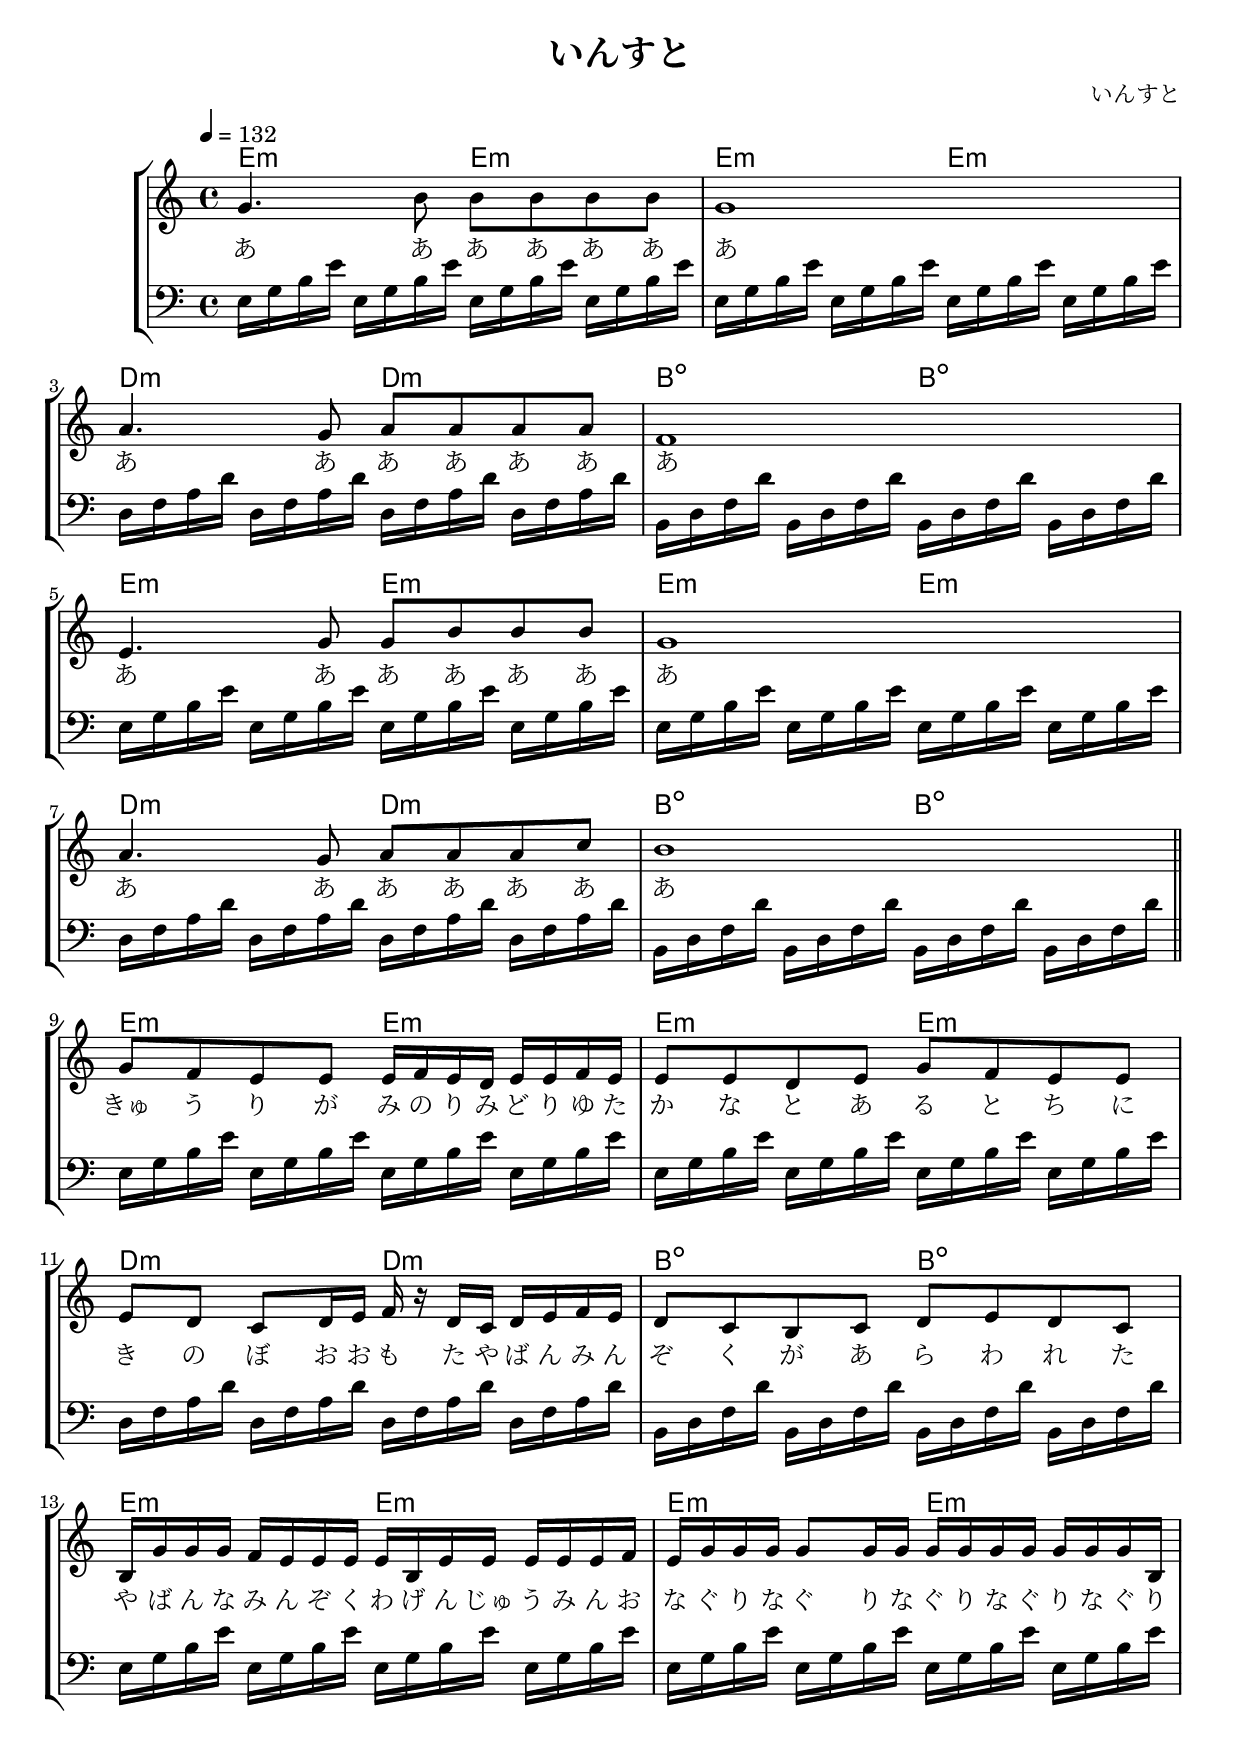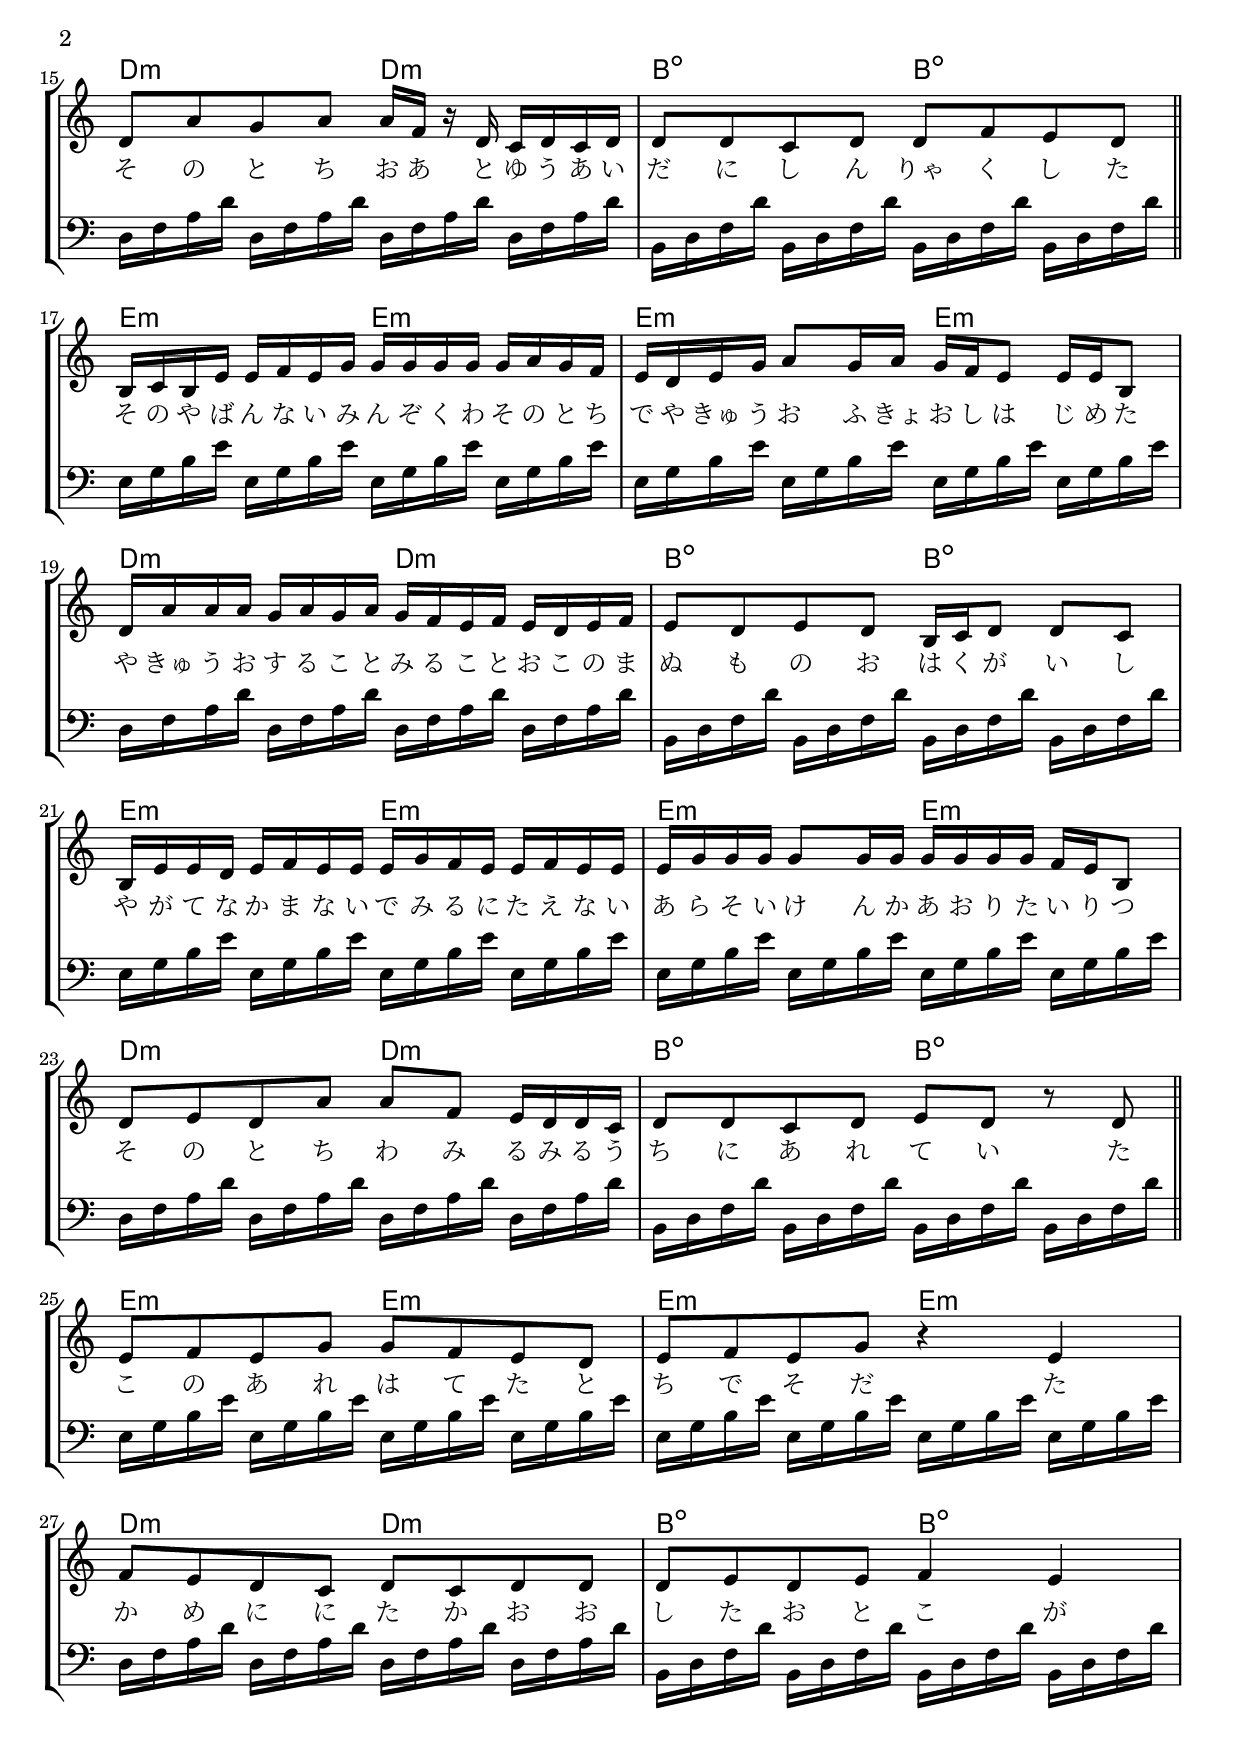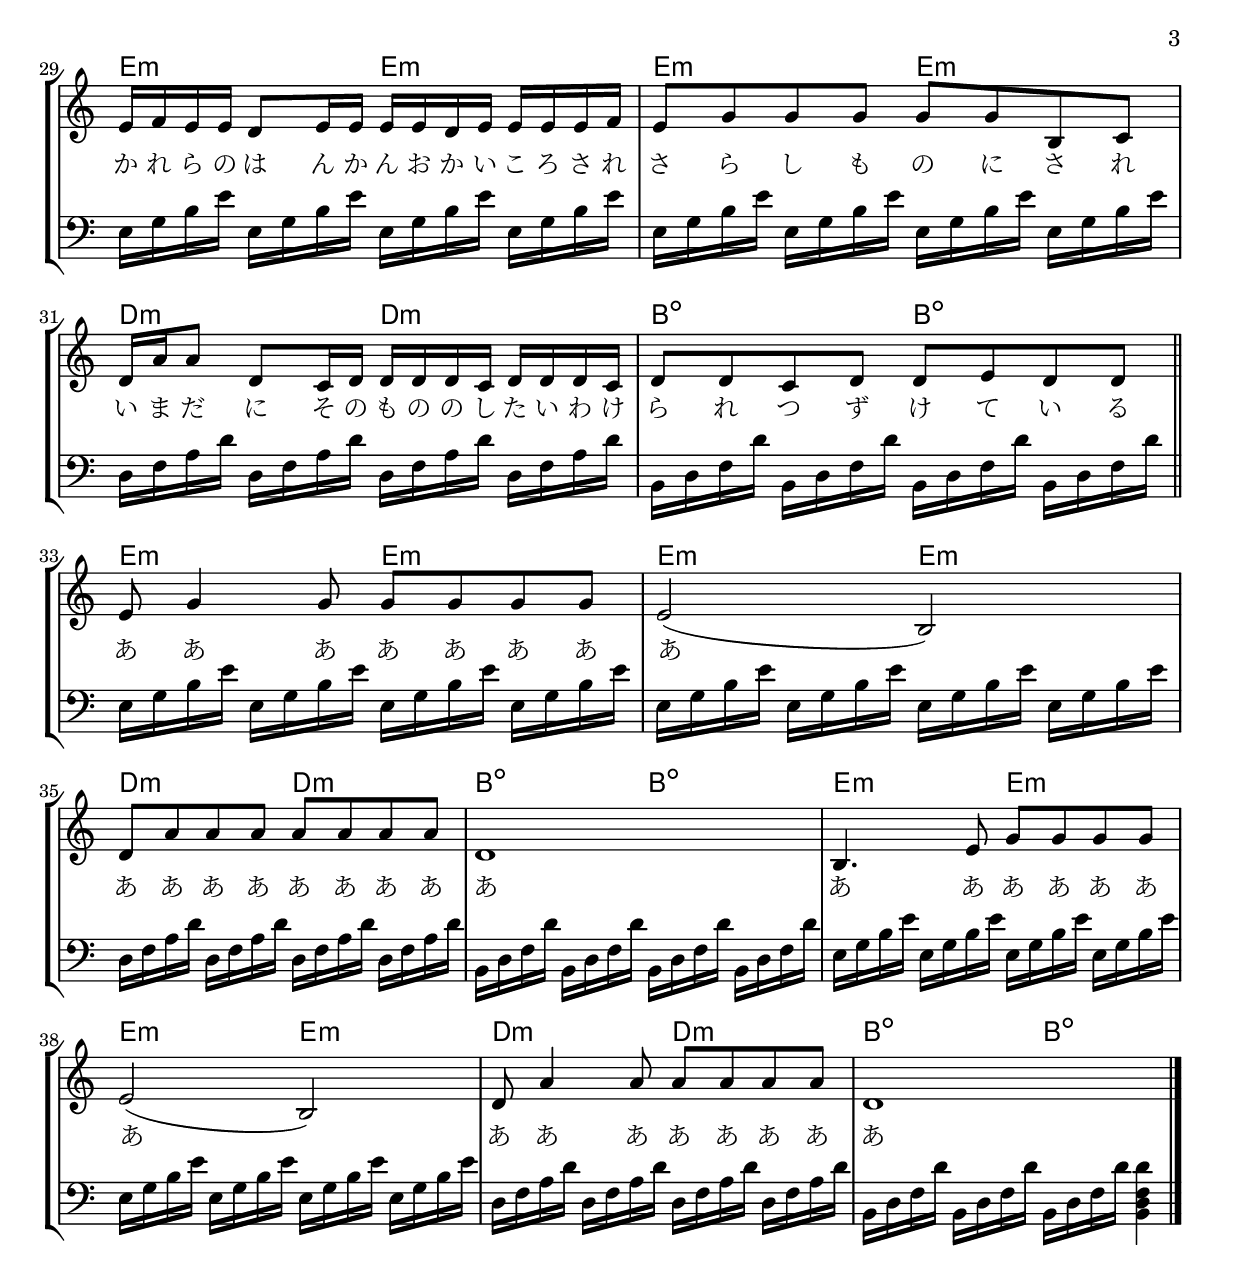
\version "2.12.1"

\header {
	title = \markup {いんすと}
	composer = \markup \center-column {いんすと}
}

harmony = \chordmode {
	e2:m e:m e:m e:m d:m d:m b:dim b:dim e:m e:m e:m e:m d:m d:m b:dim b:dim 

	e:m e:m e:m e:m d:m d:m b:dim b:dim e:m e:m e:m e:m d:m d:m b:dim b:dim 

	e:m e:m e:m e:m d:m d:m b:dim b:dim e:m e:m e:m e:m d:m d:m b:dim b:dim 

	e:m e:m e:m e:m d:m d:m b:dim b:dim e:m e:m e:m e:m d:m d:m b:dim b:dim 

	e:m e:m e:m e:m d:m d:m b:dim b:dim e:m e:m e:m e:m d:m d:m b:dim b:dim 
}

melody = {
	\set Staff.midiInstrument = #"Electric Grand"
		\key c \major
	\tempo 4 = 132
 g'4.  b'8  b'8  b'8  b'8  b'8 
	g'1 
	a'4.  g'8  a'8  a'8  a'8  a'8 
	f'1 
	e'4.  g'8  g'8  b'8  b'8  b'8 
	g'1 
	a'4.  g'8  a'8  a'8  a'8  c''8 
	b'1
	\set Staff.midiInstrument = #"fss0.42"
	 g'8  f'8  e'8  e'8  e'16  f'16  e'16  d'16  e'16  e'16  f'16  e'16 
	e'8  e'8  d'8  e'8  g'8  f'8  e'8  e'8 
	e'8  d'8  c'8  d'16  e'16  f'16  r16  d'16  c'16  d'16  e'16  f'16  e'16 
	d'8  c'8  b8  c'8  d'8  e'8  d'8  c'8 
	b16  g'16  g'16  g'16  f'16  e'16  e'16  e'16  e'16  b16  e'16  e'16  e'16  e'16  e'16  f'16 
	e'16  g'16  g'16  g'16  g'8  g'16  g'16  g'16  g'16  g'16  g'16  g'16  g'16  g'16  b16 
	d'8  a'8  g'8  a'8  a'16  f'16  r16  d'16  c'16  d'16  c'16  d'16 
	d'8  d'8  c'8  d'8  d'8  f'8  e'8  d'8
	\set Staff.midiInstrument = #"mmi0.48"
	 b16  c'16  b16  e'16  e'16  f'16  e'16  g'16  g'16  g'16  g'16  g'16  g'16  a'16  g'16  f'16 
	e'16  d'16  e'16  g'16  a'8  g'16  a'16  g'16  f'16  e'8  e'16  e'16  b8 
	d'16  a'16  a'16  a'16  g'16  a'16  g'16  a'16  g'16  f'16  e'16  f'16  e'16  d'16  e'16  f'16 
	e'8  d'8  e'8  d'8  b16  c'16  d'8  d'8  c'8 
	b16  e'16  e'16  d'16  e'16  f'16  e'16  e'16  e'16  g'16  f'16  e'16  e'16  f'16  e'16  e'16 
	e'16  g'16  g'16  g'16  g'8  g'16  g'16  g'16  g'16  g'16  g'16  f'16  e'16  b8 
	d'8  e'8  d'8  a'8  a'8  f'8  e'16  d'16  d'16  c'16 
	d'8  d'8  c'8  d'8  e'8  d'8  r8  d'8
	\set Staff.midiInstrument = #"fss0.42"
	 e'8  f'8  e'8  g'8  g'8  f'8  e'8  d'8 
	e'8  f'8  e'8  g'8  r4  e'4 
	f'8  e'8  d'8  c'8  d'8  c'8  d'8  d'8 
	d'8  e'8  d'8  e'8  f'4  e'4 
	e'16  f'16  e'16  e'16  d'8  e'16  e'16  e'16  e'16  d'16  e'16  e'16  e'16  e'16  f'16 
	e'8  g'8  g'8  g'8  g'8  g'8  b8  c'8 
	d'16  a'16  a'8  d'8  c'16  d'16  d'16  d'16  d'16  c'16  d'16  d'16  d'16  c'16 
	d'8  d'8  c'8  d'8  d'8  e'8  d'8  d'8
	\set Staff.midiInstrument = #"Electric Grand"
	 e'8  g'4  g'8  g'8  g'8  g'8  g'8 
	e'2  (b2) 
	d'8  a'8  a'8  a'8  a'8  a'8  a'8  a'8 
	d'1 
	b4.  e'8  g'8  g'8  g'8  g'8 
	e'2  (b2) 
	d'8  a'4  a'8  a'8  a'8  a'8  a'8 
	d'1
	\bar "|."
}

words = \lyricmode {
	あ  あ  あ  あ  あ  あ  あ  あ  あ  あ  あ  あ  あ  あ  あ  あ  あ  あ  あ  あ  あ  あ  あ  あ  あ  あ  あ  あ  
	きゅ  う  り  が  み  の  り  み  ど  り  ゆ  た  か  な  と  あ  る  と  ち  に  き  の  ぼ  お  お  も  た  や  ば  ん  み  ん  ぞ  く  が  あ  ら  わ  れ  た  や  ば  ん  な  み  ん  ぞ  く  わ  げ  ん  じゅ  う  み  ん  お  な  ぐ  り  な  ぐ  り  な  ぐ  り  な  ぐ  り  な  ぐ  り  そ  の  と  ち  お  あ  と  ゆ  う  あ  い  だ  に  し  ん  りゃ  く  し  た  
	そ  の  や  ば  ん  な  い  み  ん  ぞ  く  わ  そ  の  と  ち  で  や  きゅ  う  お  ふ  きょ  お  し  は  じ  め  た  や  きゅ  う  お  す  る  こ  と  み  る  こ  と  お  こ  の  ま  ぬ  も  の  お  は  く  が  い  し  や  が  て  な  か  ま  な  い  で  み  る  に  た  え  な  い  あ  ら  そ  い  け  ん  か  あ  お  り  た  い  り  つ  そ  の  と  ち  わ  み  る  み  る  う  ち  に  あ  れ  て  い  た  
	こ  の  あ  れ  は  て  た  と  ち  で  そ  だ  た  か  め  に  に  た  か  お  お  し  た  お  と  こ  が  か  れ  ら  の  は  ん  か  ん  お  か  い  こ  ろ  さ  れ  さ  ら  し  も  の  に  さ  れ  い  ま  だ  に  そ  の  も  の  の  し  た  い  わ  け  ら  れ  つ  ず  け  て  い  る  
	あ  あ  あ  あ  あ  あ  あ  あ  あ  あ  あ  あ  あ  あ  あ  あ  あ  あ  あ  あ  あ  あ  あ  あ  あ  あ  あ  あ  あ  あ  あ  あ  
}

tempochange = {
	\tempo 4 = 132
	r1 | r1 | r1 | r1 | r1 | r1 | r1 | r1 \bar "||"
	\tempo 4 = 132
	r1 | r1 | r1 | r1 | r1 | r1 | r1 | r1 \bar "||"
	\tempo 4 = 132
	r1 | r1 | r1 | r1 | r1 | r1 | r1 | r1 \bar "||"
	\tempo 4 = 132
	r1 | r1 | r1 | r1 | r1 | r1 | r1 | r1 \bar "||"
	\tempo 4 = 132
	r1 | r1 | r1 | r1 | r1 | r1 | r1 | r1 \bar "|."
}

mainacc = {
	\clef bass
	\set Staff.midiInstrument = #"Electric Guitar (muted)"
	\key c \major
	\tempo 4 = 132
	e16 g b e' e g b e'
	e16 g b e' e g b e'
	e16 g b e' e g b e'
	e16 g b e' e g b e'
	d16 f a d' d f a d'
	d16 f a d' d f a d'
	b,16 d f d' b, d f d'
	b,16 d f d' b, d f d'
	e16 g b e' e g b e'
	e16 g b e' e g b e'
	e16 g b e' e g b e'
	e16 g b e' e g b e'
	d16 f a d' d f a d'
	d16 f a d' d f a d'
	b,16 d f d' b, d f d'
	b,16 d f d' b, d f d'
	\bar "||"

	\set Staff.midiInstrument = #"Electric Guitar (muted)"
	e16 g b e' e g b e'
	e16 g b e' e g b e'
	e16 g b e' e g b e'
	e16 g b e' e g b e'
	d16 f a d' d f a d'
	d16 f a d' d f a d'
	b,16 d f d' b, d f d'
	b,16 d f d' b, d f d'
	e16 g b e' e g b e'
	e16 g b e' e g b e'
	e16 g b e' e g b e'
	e16 g b e' e g b e'
	d16 f a d' d f a d'
	d16 f a d' d f a d'
	b,16 d f d' b, d f d'
	b,16 d f d' b, d f d'
	\bar "||"

	\set Staff.midiInstrument = #"Electric Guitar (muted)"
	e16 g b e' e g b e'
	e16 g b e' e g b e'
	e16 g b e' e g b e'
	e16 g b e' e g b e'
	d16 f a d' d f a d'
	d16 f a d' d f a d'
	b,16 d f d' b, d f d'
	b,16 d f d' b, d f d'
	e16 g b e' e g b e'
	e16 g b e' e g b e'
	e16 g b e' e g b e'
	e16 g b e' e g b e'
	d16 f a d' d f a d'
	d16 f a d' d f a d'
	b,16 d f d' b, d f d'
	b,16 d f d' b, d f d'
	\bar "||"

	\set Staff.midiInstrument = #"Electric Guitar (muted)"
	e16 g b e' e g b e'
	e16 g b e' e g b e'
	e16 g b e' e g b e'
	e16 g b e' e g b e'
	d16 f a d' d f a d'
	d16 f a d' d f a d'
	b,16 d f d' b, d f d'
	b,16 d f d' b, d f d'
	e16 g b e' e g b e'
	e16 g b e' e g b e'
	e16 g b e' e g b e'
	e16 g b e' e g b e'
	d16 f a d' d f a d'
	d16 f a d' d f a d'
	b,16 d f d' b, d f d'
	b,16 d f d' b, d f d'
	\bar "||"

	\set Staff.midiInstrument = #"Electric Guitar (muted)"
	e16 g b e' e g b e'
	e16 g b e' e g b e'
	e16 g b e' e g b e'
	e16 g b e' e g b e'
	d16 f a d' d f a d'
	d16 f a d' d f a d'
	b,16 d f d' b, d f d'
	b,16 d f d' b, d f d'
	e16 g b e' e g b e'
	e16 g b e' e g b e'
	e16 g b e' e g b e'
	e16 g b e' e g b e'
	d16 f a d' d f a d'
	d16 f a d' d f a d'
	b,16 d f d' b, d f d'
	b,16 d f d' <b, d f d'>4
	\bar "|."
}

subacc = {
	\clef bass
	\set Staff.midiInstrument = #"Acoustic grand"
	\key c \major
	\tempo 4 = 132
	r2
	r2
	r2
	r2
	r2
	r2
	r2
	r2
	r2
	r2
	r2
	r2
	r2
	r2
	r2
	r2
	\bar "||"

	\set Staff.midiInstrument = #"Acoustic grand"
	r2
	r2
	r2
	r2
	r2
	r2
	r2
	r2
	r2
	r2
	r2
	r2
	r2
	r2
	r2
	r2
	\bar "||"

	\set Staff.midiInstrument = #"Acoustic grand"
	r2
	r2
	r2
	r2
	r2
	r2
	r2
	r2
	r2
	r2
	r2
	r2
	r2
	r2
	r2
	r2
	\bar "||"

	\set Staff.midiInstrument = #"Acoustic grand"
	r2
	r2
	r2
	r2
	r2
	r2
	r2
	r2
	r2
	r2
	r2
	r2
	r2
	r2
	r2
	r2
	\bar "||"

	\set Staff.midiInstrument = #"Acoustic grand"
	r2
	r2
	r2
	r2
	r2
	r2
	r2
	r2
	r2
	r2
	r2
	r2
	r2
	r2
	r2
	r2
	\bar "|."
}

percA = {
	\drummode {
	r1 |r1 |r1 |r1 |r1 |r1 |r1 |r1 \bar "||"
	r1 |r1 |r1 |r1 |r1 |r1 |r1 |r1 \bar "||"
	r1 |r1 |r1 |r1 |r1 |r1 |r1 |r1 \bar "||"
	r1 |r1 |r1 |r1 |r1 |r1 |r1 |r1 \bar "||"
	r1 |r1 |r1 |r1 |r1 |r1 |r1 |r1 \bar "|."
	}
}

percB = {
	\drummode {
	r1 |r1 |r1 |r1 |r1 |r1 |r1 |r1 \bar "||"
	r1 |r1 |r1 |r1 |r1 |r1 |r1 |r1 \bar "||"
	r1 |r1 |r1 |r1 |r1 |r1 |r1 |r1 \bar "||"
	r1 |r1 |r1 |r1 |r1 |r1 |r1 |r1 \bar "||"
	r1 |r1 |r1 |r1 |r1 |r1 |r1 |r1 \bar "|."
	}
}

percC = {
	\drummode {
	r1 |r1 |r1 |r1 |r1 |r1 |r1 |r1 \bar "||"
	r1 |r1 |r1 |r1 |r1 |r1 |r1 |r1 \bar "||"
	r1 |r1 |r1 |r1 |r1 |r1 |r1 |r1 \bar "||"
	r1 |r1 |r1 |r1 |r1 |r1 |r1 |r1 \bar "||"
	r1 |r1 |r1 |r1 |r1 |r1 |r1 |r1 \bar "|."
	}
}

percD = {
	\drummode {
	r1 |r1 |r1 |r1 |r1 |r1 |r1 |r1 \bar "||"
	r1 |r1 |r1 |r1 |r1 |r1 |r1 |r1 \bar "||"
	r1 |r1 |r1 |r1 |r1 |r1 |r1 |r1 \bar "||"
	r1 |r1 |r1 |r1 |r1 |r1 |r1 |r1 \bar "||"
	r1 |r1 |r1 |r1 |r1 |r1 |r1 |r1 \bar "|."
	}
}

percE = {
	\drummode {
	r1 |r1 |r1 |r1 |r1 |r1 |r1 |r1 \bar "||"
	r1 |r1 |r1 |r1 |r1 |r1 |r1 |r1 \bar "||"
	r1 |r1 |r1 |r1 |r1 |r1 |r1 |r1 \bar "||"
	r1 |r1 |r1 |r1 |r1 |r1 |r1 |r1 \bar "||"
	r1 |r1 |r1 |r1 |r1 |r1 |r1 |r1 \bar "|."
	}
}

\score {
	<<
		\new StaffGroup <<
			\new ChordNames {\harmony}
			\new Voice = "melody" {\melody}
			\new Lyrics \lyricsto "melody" \words
			\new Staff = "mainacc" {\mainacc}
		>>
	>>
	\layout { }
}
